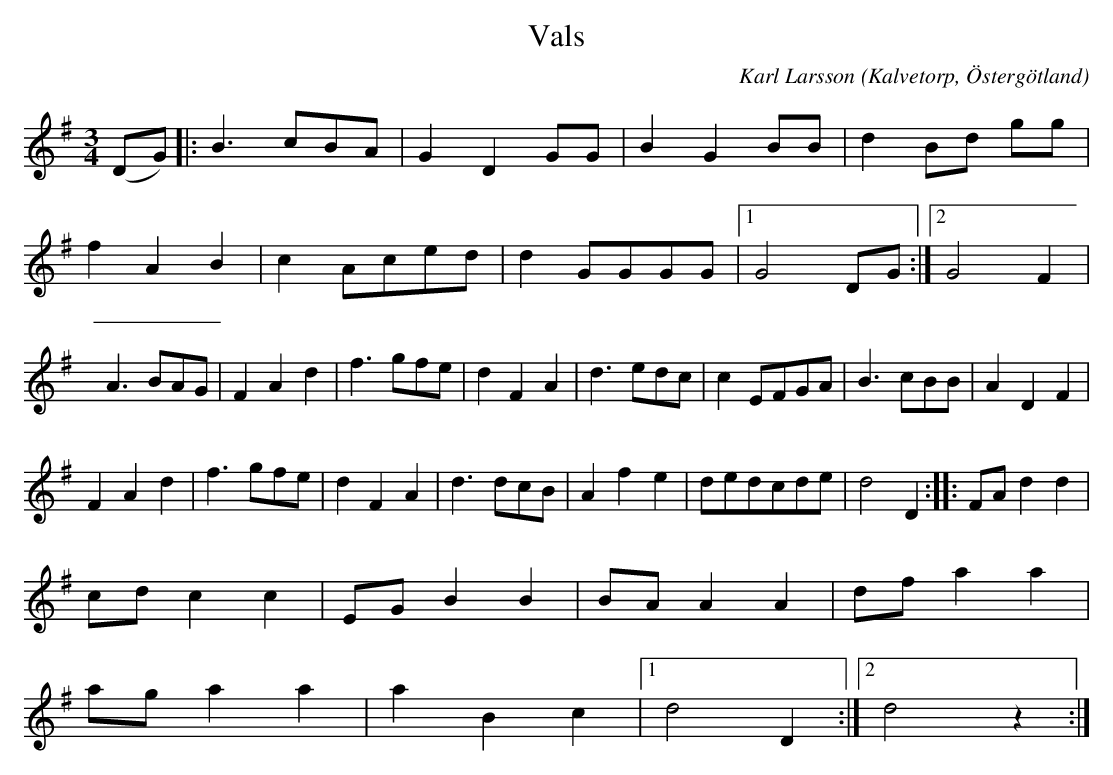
X:1
T:Vals
O:Kalvetorp, Östergötland
C:Karl Larsson
M:3/4
L:1/8
K:G
(DG) |: B3 cBA | G2 D2 GG | B2 G2 BB | d2 Bd gg |
f2 A2 B2 | c2 Aced | d2 GGGG |1 G4 DG :|2 G4 F2 |
A3 BAG | F2 A2 d2 | f3 gfe | d2 F2 A2 | d3 edc | c2 EFGA | B3 cBB | A2 D2 F2 |
F2 A2 d2 | f3 gfe | d2 F2 A2 | d3 dcB | A2 f2 e2 | dedcde | d4 D2 :|: FA d2 d2 |
cd c2 c2 | EG B2 B2 | BA A2 A2 | df a2 a2 |
ag a2 a2 | a2 B2 c2 |1 d4 D2 :|2 d4 z2 :|
